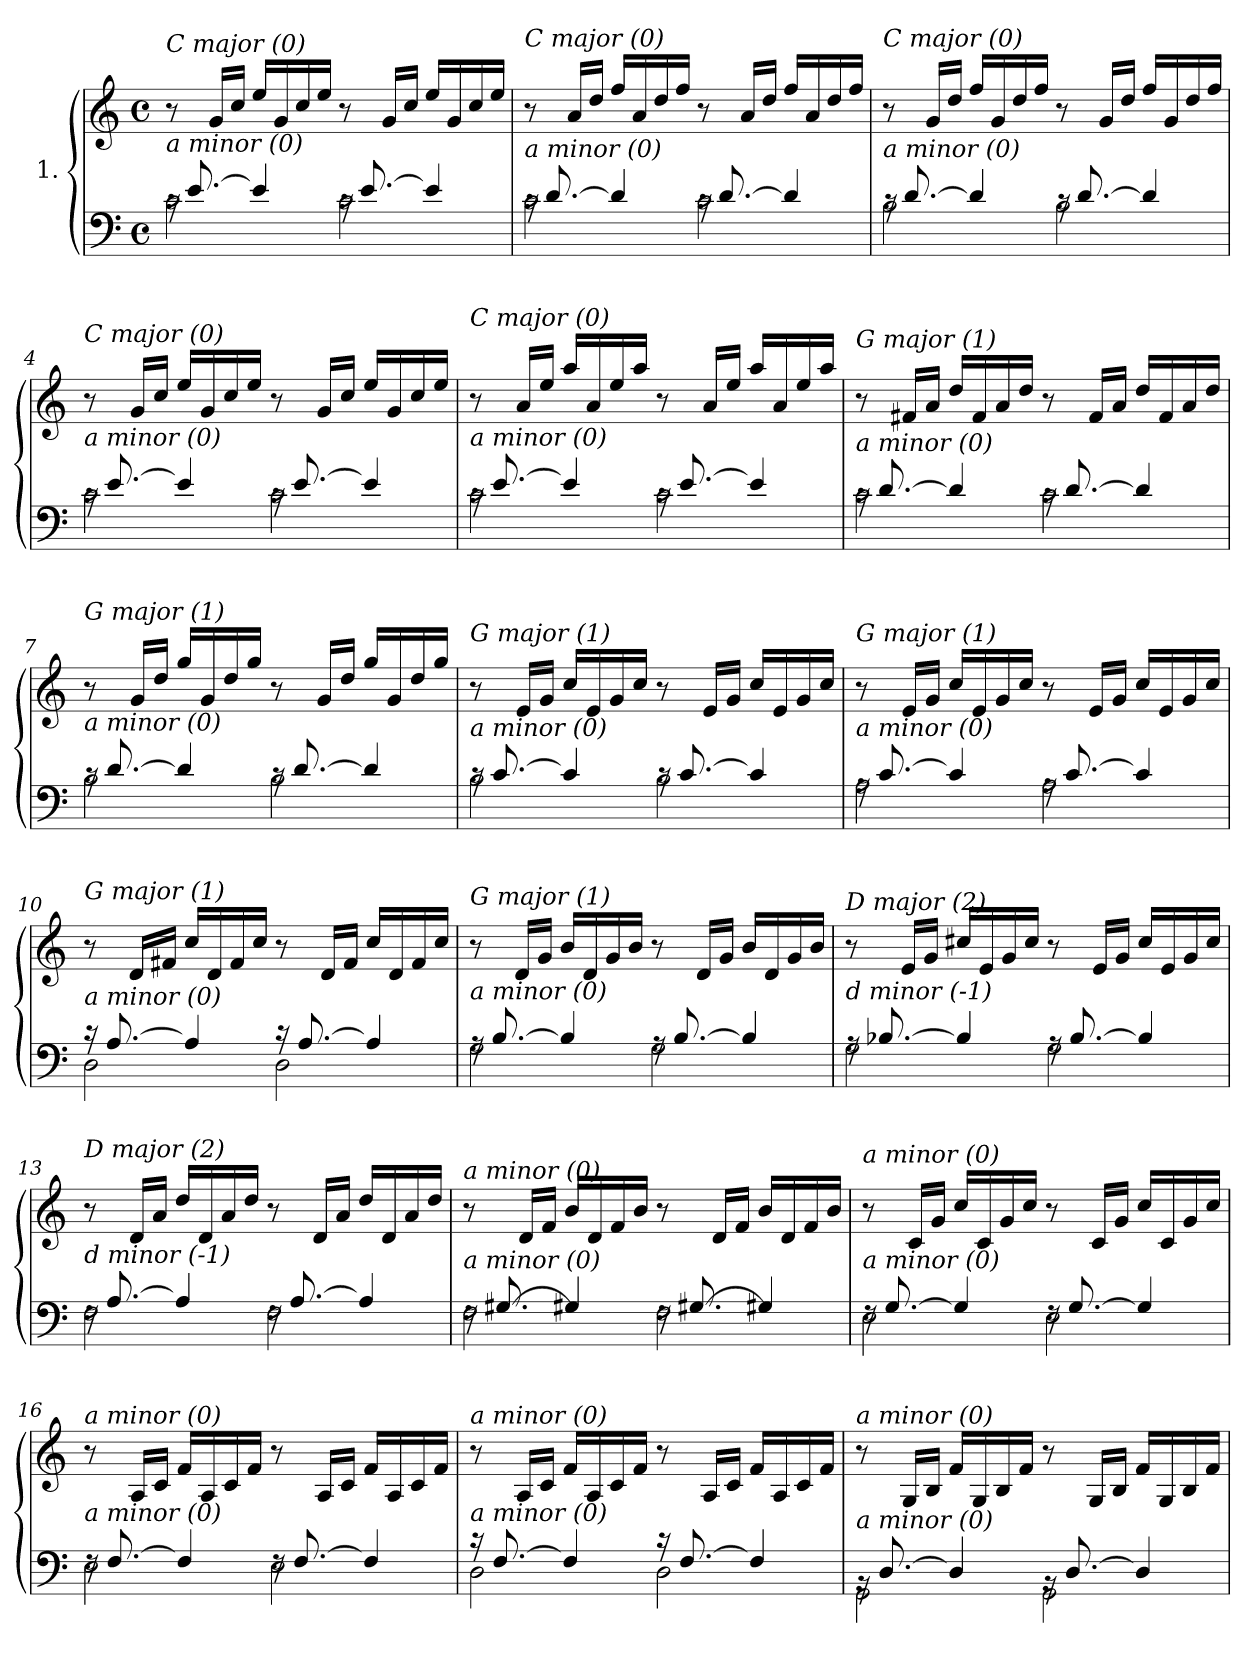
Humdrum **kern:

**kern	**kern
*part1	*part1
*staff2	*staff1
*I"1.	*
*clefF4	*clefG2
*k[]	*k[]
*M4/4	*M4/4
*met(c)	*met(c)
=1	=1
*^	*
!	!	!LO:TX:i:t=C major (0)
!LO:TX:i:t=a minor (0)	!	!
16rc	2c\	8r
[8.e/	.	.
.	.	16g/LL
.	.	16cc/JJ
4e/]	.	16ee/LL
.	.	16g/
.	.	16cc/
.	.	16ee/JJ
16rc	2c\	8r
[8.e/	.	.
.	.	16g/LL
.	.	16cc/JJ
4e/]	.	16ee/LL
.	.	16g/
.	.	16cc/
.	.	16ee/JJ
=2	=2	=2
!	!	!LO:TX:i:t=C major (0)
!LO:TX:i:t=a minor (0)	!	!
16rc	2c\	8r
[8.d/	.	.
.	.	16a/LL
.	.	16dd/JJ
4d/]	.	16ff/LL
.	.	16a/
.	.	16dd/
.	.	16ff/JJ
16rc	2c\	8r
[8.d/	.	.
.	.	16a/LL
.	.	16dd/JJ
4d/]	.	16ff/LL
.	.	16a/
.	.	16dd/
.	.	16ff/JJ
=3	=3	=3
!	!	!LO:TX:i:t=C major (0)
!LO:TX:i:t=a minor (0)	!	!
16rc	2B\	8r
[8.d/	.	.
.	.	16g/LL
.	.	16dd/JJ
4d/]	.	16ff/LL
.	.	16g/
.	.	16dd/
.	.	16ff/JJ
16rc	2B\	8r
[8.d/	.	.
.	.	16g/LL
.	.	16dd/JJ
4d/]	.	16ff/LL
.	.	16g/
.	.	16dd/
.	.	16ff/JJ
!!LO:LB:g=z
=4	=4	=4
!	!	!LO:TX:i:t=C major (0)
!LO:TX:i:t=a minor (0)	!	!
16rc	2c\	8r
[8.e/	.	.
.	.	16g/LL
.	.	16cc/JJ
4e/]	.	16ee/LL
.	.	16g/
.	.	16cc/
.	.	16ee/JJ
16rc	2c\	8r
[8.e/	.	.
.	.	16g/LL
.	.	16cc/JJ
4e/]	.	16ee/LL
.	.	16g/
.	.	16cc/
.	.	16ee/JJ
=5	=5	=5
!	!	!LO:TX:i:t=C major (0)
!LO:TX:i:t=a minor (0)	!	!
16rc	2c\	8r
[8.e/	.	.
.	.	16a/LL
.	.	16ee/JJ
4e/]	.	16aa/LL
.	.	16a/
.	.	16ee/
.	.	16aa/JJ
16rc	2c\	8r
[8.e/	.	.
.	.	16a/LL
.	.	16ee/JJ
4e/]	.	16aa/LL
.	.	16a/
.	.	16ee/
.	.	16aa/JJ
=6	=6	=6
!	!	!LO:TX:i:t=G major (1)
!LO:TX:i:t=a minor (0)	!	!
16rc	2c\	8r
[8.d/	.	.
.	.	16f#X/LL
.	.	16a/JJ
4d/]	.	16dd/LL
.	.	16f#/
.	.	16a/
.	.	16dd/JJ
16rc	2c\	8r
[8.d/	.	.
.	.	16f#/LL
.	.	16a/JJ
4d/]	.	16dd/LL
.	.	16f#/
.	.	16a/
.	.	16dd/JJ
!!LO:LB:g=z
=7	=7	=7
!	!	!LO:TX:i:t=G major (1)
!LO:TX:i:t=a minor (0)	!	!
16rc	2B\	8r
[8.d/	.	.
.	.	16g/LL
.	.	16dd/JJ
4d/]	.	16gg/LL
.	.	16g/
.	.	16dd/
.	.	16gg/JJ
16rc	2B\	8r
[8.d/	.	.
.	.	16g/LL
.	.	16dd/JJ
4d/]	.	16gg/LL
.	.	16g/
.	.	16dd/
.	.	16gg/JJ
=8	=8	=8
!	!	!LO:TX:i:t=G major (1)
!LO:TX:i:t=a minor (0)	!	!
16rc	2B\	8r
[8.c/	.	.
.	.	16e/LL
.	.	16g/JJ
4c/]	.	16cc/LL
.	.	16e/
.	.	16g/
.	.	16cc/JJ
16rc	2B\	8r
[8.c/	.	.
.	.	16e/LL
.	.	16g/JJ
4c/]	.	16cc/LL
.	.	16e/
.	.	16g/
.	.	16cc/JJ
=9	=9	=9
!	!	!LO:TX:i:t=G major (1)
!LO:TX:i:t=a minor (0)	!	!
16rA	2A\	8r
[8.c/	.	.
.	.	16e/LL
.	.	16g/JJ
4c/]	.	16cc/LL
.	.	16e/
.	.	16g/
.	.	16cc/JJ
16rA	2A\	8r
[8.c/	.	.
.	.	16e/LL
.	.	16g/JJ
4c/]	.	16cc/LL
.	.	16e/
.	.	16g/
.	.	16cc/JJ
!!LO:LB:g=z
=10	=10	=10
!	!	!LO:TX:i:t=G major (1)
!LO:TX:i:t=a minor (0)	!	!
16r	2D\	8r
[8.A/	.	.
.	.	16d/LL
.	.	16f#X/JJ
4A/]	.	16cc/LL
.	.	16d/
.	.	16f#/
.	.	16cc/JJ
16r	2D\	8r
[8.A/	.	.
.	.	16d/LL
.	.	16f#/JJ
4A/]	.	16cc/LL
.	.	16d/
.	.	16f#/
.	.	16cc/JJ
=11	=11	=11
!	!	!LO:TX:i:t=G major (1)
!LO:TX:i:t=a minor (0)	!	!
16rA	2G\	8r
[8.B/	.	.
.	.	16d/LL
.	.	16g/JJ
4B/]	.	16b/LL
.	.	16d/
.	.	16g/
.	.	16b/JJ
16rA	2G\	8r
[8.B/	.	.
.	.	16d/LL
.	.	16g/JJ
4B/]	.	16b/LL
.	.	16d/
.	.	16g/
.	.	16b/JJ
=12	=12	=12
!	!	!LO:TX:i:t=D major (2)
!LO:TX:i:t=d minor (-1)	!	!
16rA	2G\	8r
[8.B-X/	.	.
.	.	16e/LL
.	.	16g/JJ
4B-/]	.	16cc#X/LL
.	.	16e/
.	.	16g/
.	.	16cc#/JJ
16rA	2G\	8r
[8.B-/	.	.
.	.	16e/LL
.	.	16g/JJ
4B-/]	.	16cc#/LL
.	.	16e/
.	.	16g/
.	.	16cc#/JJ
!!LO:LB:g=z
=13	=13	=13
!	!	!LO:TX:i:t=D major (2)
!LO:TX:i:t=d minor (-1)	!	!
16rF	2F\	8r
[8.A/	.	.
.	.	16d/LL
.	.	16a/JJ
4A/]	.	16dd/LL
.	.	16d/
.	.	16a/
.	.	16dd/JJ
16rF	2F\	8r
[8.A/	.	.
.	.	16d/LL
.	.	16a/JJ
4A/]	.	16dd/LL
.	.	16d/
.	.	16a/
.	.	16dd/JJ
=14	=14	=14
!	!	!LO:TX:i:t=a minor (0)
!LO:TX:i:t=a minor (0)	!	!
16rF	2F\	8r
[8.G#Xi/	.	.
.	.	16d/LL
.	.	16f/JJ
4G#Xi/]	.	16b/LL
.	.	16d/
.	.	16f/
.	.	16b/JJ
16rF	2F\	8r
[8.G#Xi/	.	.
.	.	16d/LL
.	.	16f/JJ
4G#Xi/]	.	16b/LL
.	.	16d/
.	.	16f/
.	.	16b/JJ
=15	=15	=15
!	!	!LO:TX:i:t=a minor (0)
!LO:TX:i:t=a minor (0)	!	!
16rF	2E\	8r
[8.G/	.	.
.	.	16c/LL
.	.	16g/JJ
4G/]	.	16cc/LL
.	.	16c/
.	.	16g/
.	.	16cc/JJ
16rF	2E\	8r
[8.G/	.	.
.	.	16c/LL
.	.	16g/JJ
4G/]	.	16cc/LL
.	.	16c/
.	.	16g/
.	.	16cc/JJ
!!LO:LB:g=z
=16	=16	=16
!	!	!LO:TX:i:t=a minor (0)
!LO:TX:i:t=a minor (0)	!	!
16rF	2E\	8r
[8.F/	.	.
.	.	16A/LL
.	.	16c/JJ
4F/]	.	16f/LL
.	.	16A/
.	.	16c/
.	.	16f/JJ
16rF	2E\	8r
[8.F/	.	.
.	.	16A/LL
.	.	16c/JJ
4F/]	.	16f/LL
.	.	16A/
.	.	16c/
.	.	16f/JJ
=17	=17	=17
!	!	!LO:TX:i:t=a minor (0)
!LO:TX:i:t=a minor (0)	!	!
16r	2D\	8r
[8.F/	.	.
.	.	16A/LL
.	.	16c/JJ
4F/]	.	16f/LL
.	.	16A/
.	.	16c/
.	.	16f/JJ
16r	2D\	8r
[8.F/	.	.
.	.	16A/LL
.	.	16c/JJ
4F/]	.	16f/LL
.	.	16A/
.	.	16c/
.	.	16f/JJ
=18	=18	=18
!	!	!LO:TX:i:t=a minor (0)
!LO:TX:i:t=a minor (0)	!	!
16rBB	2GG\	8r
[8.D/	.	.
.	.	16G/LL
.	.	16B/JJ
4D/]	.	16f/LL
.	.	16G/
.	.	16B/
.	.	16f/JJ
16rBB	2GG\	8r
[8.D/	.	.
.	.	16G/LL
.	.	16B/JJ
4D/]	.	16f/LL
.	.	16G/
.	.	16B/
.	.	16f/JJ
*v	*v	*
=	=
*-	*-
